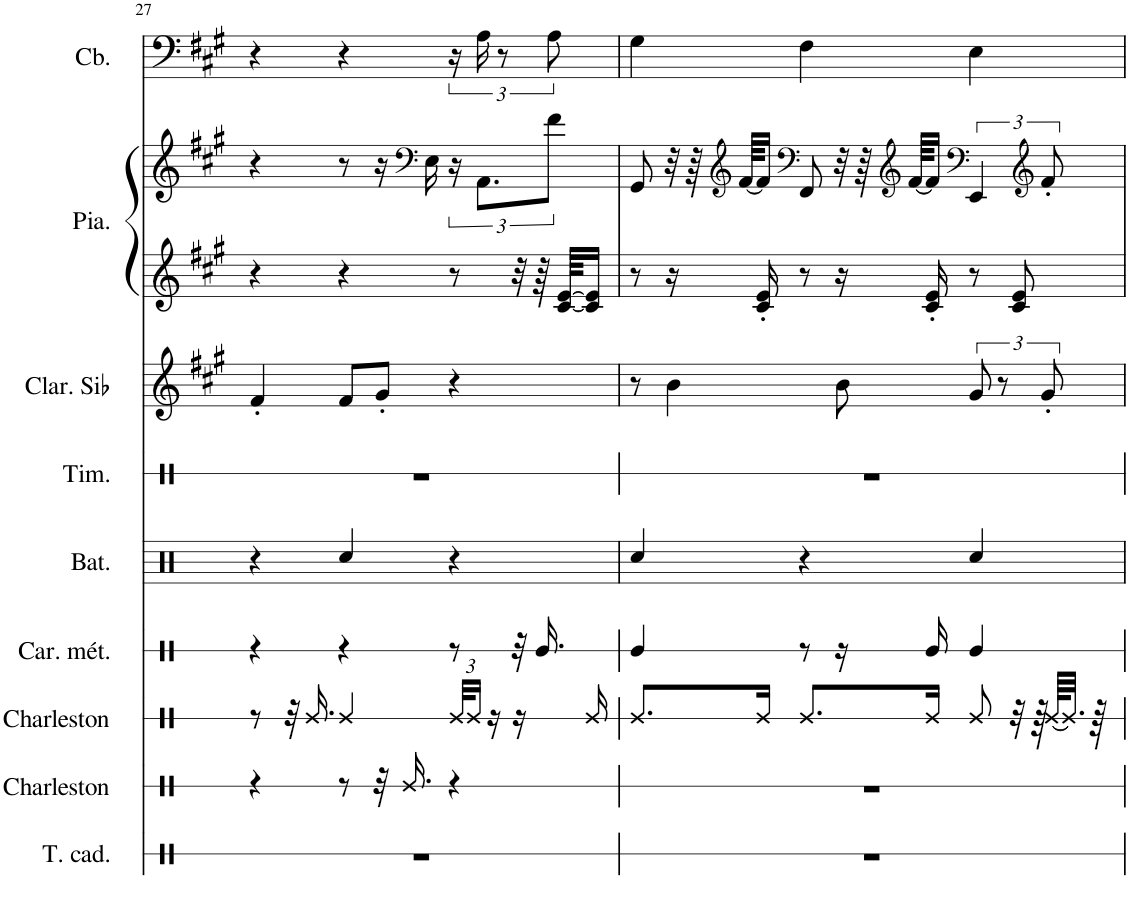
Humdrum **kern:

**kern	**kern	**kern	**kern	**kern	**kern	**kern	**kern	**kern	**kern
*part9	*part8	*part7	*part6	*part5	*part4	*part3	*part2	*part2	*part1
*staff10	*staff9	*staff8	*staff7	*staff6	*staff5	*staff4	*staff3	*staff2	*staff1
*I"Tambour sur cadre, TOMS	*I"Charleston, OPEN HIHAT	*I"Charleston, CLOSED H.H	*I"Carillon en métal, PERCUSSION	*I"Batterie, SNARE DRUM	*I"Timbre, BASS DRUM	*I"Clarinette en Sib	*I"Piano, A.PIANO 1	*	*I"Contrebasse, ACOU BASS
*I'T. cad.	*I'Charleston	*I'Charleston	*I'Car. mét.	*I'Bat.	*I'Tim.	*I'Clar. Sib	*I'Pia.	*	*I'Cb.
!!LO:PB:g=z
*clefX	*clefX	*clefX	*clefX	*clefX	*clefX	*clefG2	*clefG2	*clefG2	*clefF4
*	*	*	*	*	*	*Trd1c2	*	*	*Trd7c12
*k[]	*k[]	*k[]	*k[]	*k[]	*k[]	*k[f#c#g#]	*k[f#c#g#]	*k[f#c#g#]	*k[f#c#g#]
*M3/4	*M3/4	*M3/4	*M3/4	*M3/4	*M3/4	*M3/4	*M3/4	*M3/4	*M3/4
=27	=27	=27	=27	=27	=27	=27	=27	=27	=27
2.r	4r	8r	4r	4r	2.r	4f#'/	4r	4r	4r
.	.	32r	.	.	.	.	.	.	.
.	.	16.Re/	.	.	.	.	.	.	.
.	8r	4Re/	4r	4Rcc/	.	8f#/L	4r	8r	4r
.	32r	.	.	.	.	8g#'/J	.	16r	.
.	16.Re/	.	.	.	.	.	.	.	.
*	*	*	*	*	*	*	*	*clefF4	*
.	.	.	.	.	.	.	.	16E\	.
*	*	*Xbrackettup	*	*	*	*	*	*	*
.	4r	48Re/KLL	8r	4r	.	4r	8r	24r	24r
.	.	24Re/JJ	.	.	.	.	.	.	.
.	.	.	.	.	.	.	.	12.AA\L	24A\
.	.	16r	.	.	.	.	.	.	.
.	.	.	.	.	.	.	.	.	12r
.	.	16r	32r	.	.	.	32r	.	.
.	.	.	16.Re/	.	.	.	64r	.	.
.	.	.	.	.	.	.	.	12f#\J	12A\
.	.	.	.	.	.	.	[64c#/ [64e/KKLL	.	.
.	.	16Re/	.	.	.	.	16c#/] 16e/]JJ	.	.
=28	=28	=28	=28	=28	=28	=28	=28	=28	=28
2.r	2.r	8.Re/L	4Re/	4Rcc/	2.r	8r	8r	8GG#/	4G#\
.	.	.	.	.	.	4b\	16r	32r	.
.	.	.	.	.	.	.	.	64r	.
*	*	*	*	*	*	*	*	*clefG2	*
.	.	.	.	.	.	.	.	[64f#/KKLL	.
.	.	16Re/Jk	.	.	.	.	16c#/' 16e/'	16f#/JJ]	.
*	*	*	*	*	*	*	*	*clefF4	*
.	.	8.Re/L	8r	4r	.	.	8r	8FF#/	4F#\
.	.	.	16r	.	.	8b\	16r	32r	.
.	.	.	.	.	.	.	.	64r	.
*	*	*	*	*	*	*	*	*clefG2	*
.	.	.	.	.	.	.	.	[64f#/KKLL	.
.	.	16Re/Jk	16Re/	.	.	.	16c#/' 16e/'	16f#/JJ]	.
*	*	*	*	*	*	*	*	*clefF4	*
.	.	8Re/	4Re/	4Rcc/	.	12g#/	8r	6EE/	4E\
.	.	.	.	.	.	12r	.	.	.
.	.	32r	.	.	.	.	8c#/ 8e/	.	.
.	.	64r	.	.	.	.	.	.	.
*	*	*	*	*	*	*	*	*clefG2	*
.	.	.	.	.	.	12g#'/	.	12f#'/	.
.	.	[64Re/KLLL	.	.	.	.	.	.	.
.	.	32.Re/JJJ]	.	.	.	.	.	.	.
.	.	64r	.	.	.	.	.	.	.
=	=	=	=	=	=	=	=	=	=
*-	*-	*-	*-	*-	*-	*-	*-	*-	*-
